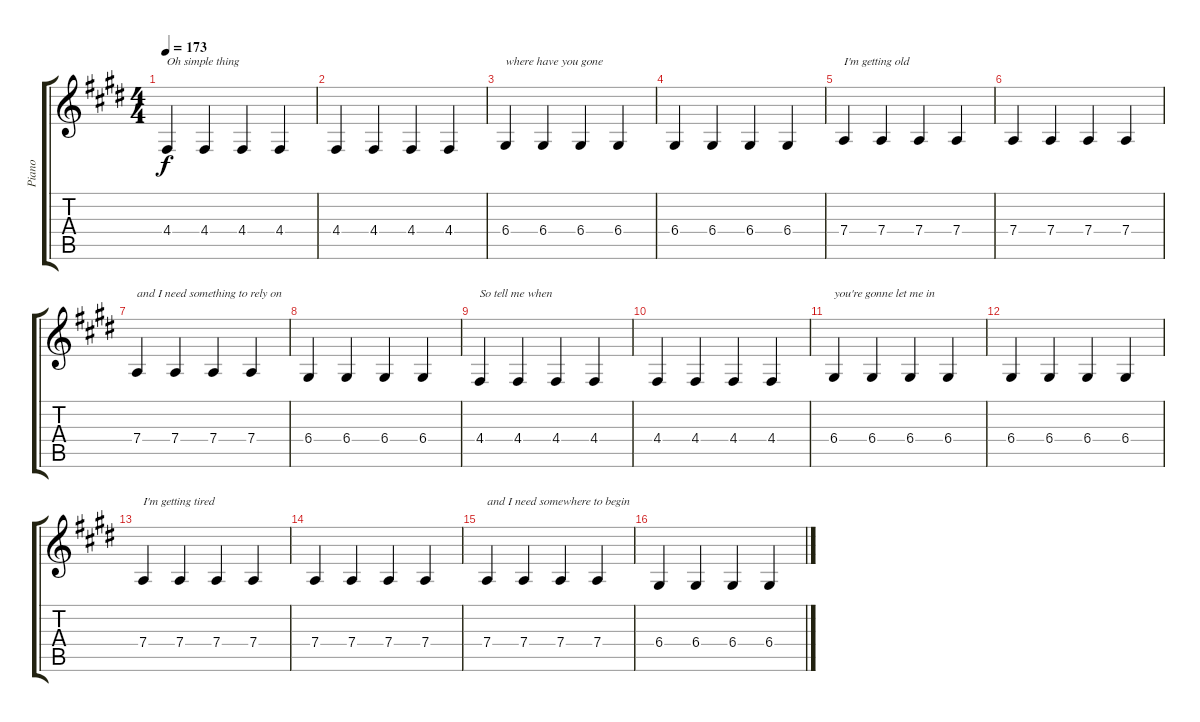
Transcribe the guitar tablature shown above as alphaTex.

\track ("Piano" "Piano") {instrument acousticgrandpiano}
\staff {score tabs}
\tuning (E4 B3 G3 D3 A2 E2) {hide}
\ts (4 4)
\tempo 173
\clef g2
\ks e
4.4.4{txt "Oh simple thing" dy f} 4.4.4 4.4.4 4.4.4 |
4.4.4 4.4.4 4.4.4 4.4.4 |
6.4.4{txt "where have you gone"} 6.4.4 6.4.4 6.4.4 |
6.4.4 6.4.4 6.4.4 6.4.4 |
7.4.4{txt "I'm getting old"} 7.4.4 7.4.4 7.4.4 |
7.4.4 7.4.4 7.4.4 7.4.4 |
7.4.4{txt "and I need something to rely on"} 7.4.4 7.4.4 7.4.4 |
6.4.4 6.4.4 6.4.4 6.4.4 |
4.4.4{txt "So tell me when"} 4.4.4 4.4.4 4.4.4 |
4.4.4 4.4.4 4.4.4 4.4.4 |
6.4.4{txt "you're gonne let me in"} 6.4.4 6.4.4 6.4.4 |
6.4.4 6.4.4 6.4.4 6.4.4 |
7.4.4{txt "I'm getting tired"} 7.4.4 7.4.4 7.4.4 |
7.4.4 7.4.4 7.4.4 7.4.4 |
7.4.4{txt "and I need somewhere to begin"} 7.4.4 7.4.4 7.4.4 |
6.4.4 6.4.4 6.4.4 6.4.4
